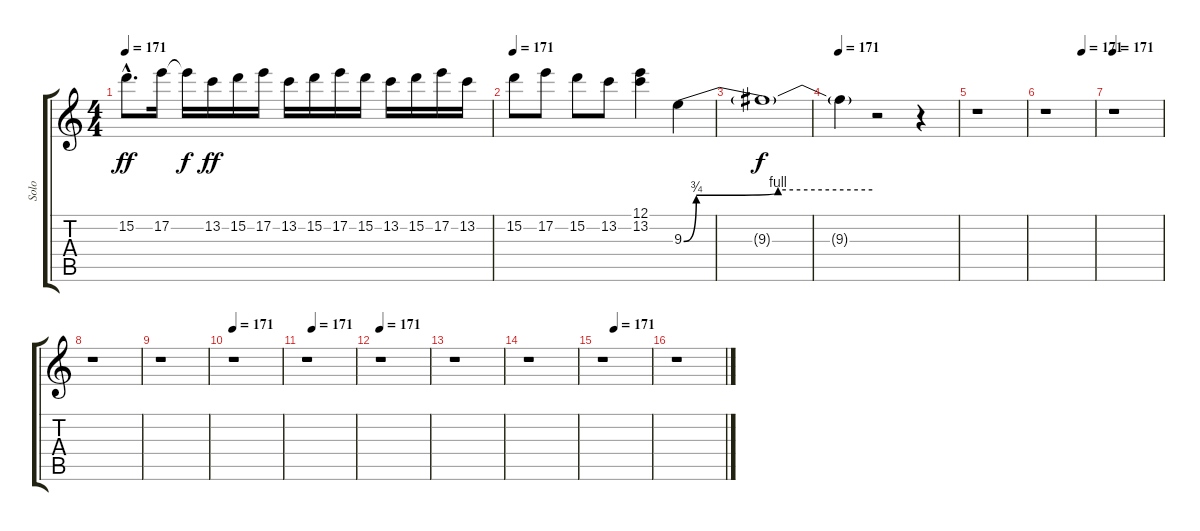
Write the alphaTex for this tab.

\track ("Solo" "Solo") {instrument overdrivenguitar}
\staff {score tabs}
\tuning (E4 B3 G3 D3 A2 E2) {hide}
\ts (4 4)
\tempo 171
\clef g2
\ks c
15.2{hac}.8{d dy ff} 17.2.16 17.2{t}.16{dy f} 13.2.16{dy ff} 15.2.16 17.2.16 13.2.16 15.2.16 17.2.16 15.2.16 13.2.16 15.2.16 17.2.16 13.2.16 |
\tempo 171
15.2.8 17.2.8 15.2.8 13.2.8 (12.1 13.2).4 9.3{be (custom 0 0 4 3 30 4 60 4)}.4 |
9.3{t}.1{dy f} |
\tempo 171
9.3{t}.4 r.2 r.4 |
r.1 |
\tempo (171 0.75)
r.1 |
\tempo 171
r.1 |
r.1 |
r.1 |
\tempo 171
r.1 |
\tempo (171 0.125)
r.1 |
\tempo 171
r.1 |
r.1 |
r.1 |
\tempo (171 0.25)
r.1 |
r.1
